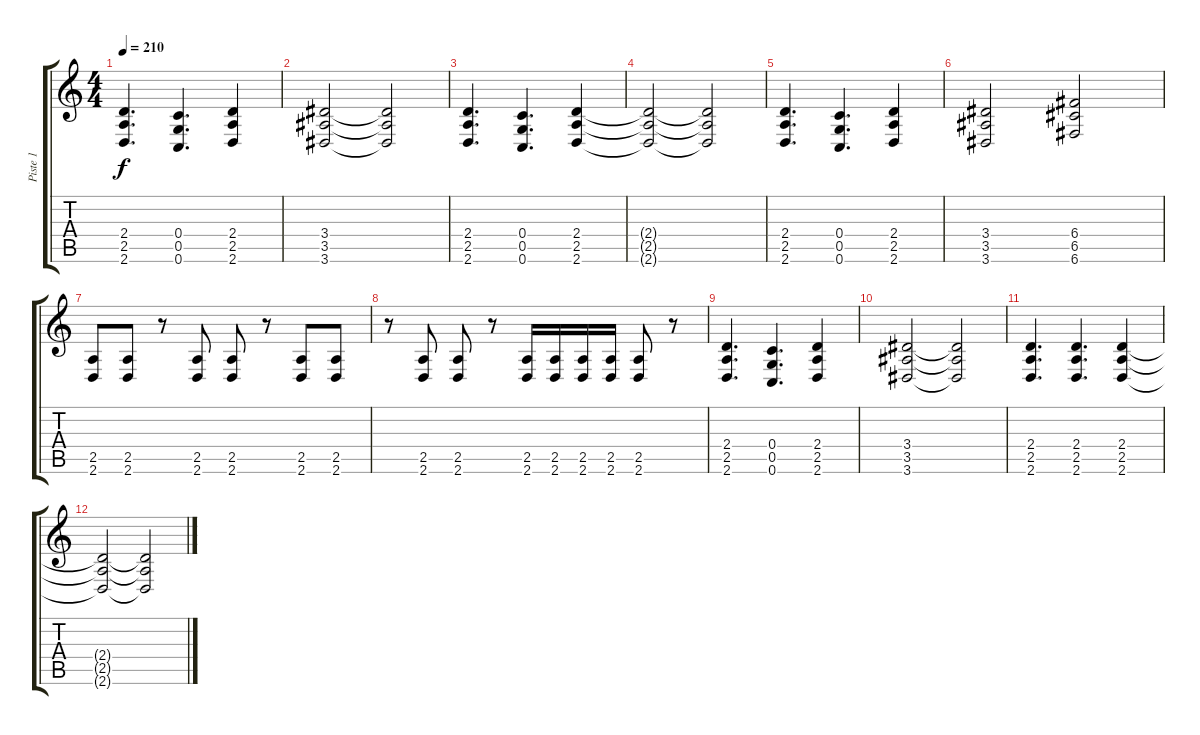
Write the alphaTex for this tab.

\track ("Piste 1" "Piste 1") {instrument overdrivenguitar}
\staff {score tabs}
\tuning (D4 A3 F3 C3 G2 C2) {hide}
\ts (4 4)
\tempo 210
\clef g2
\ks c
(2.4 2.5 2.6).4{d dy f} (0.4 0.5 0.6).4{d} (2.4 2.5 2.6).4 |
(3.4 3.5 3.6).2 (3.4{t} 3.5{t} 3.6{t}).2 |
(2.4 2.5 2.6).4{d} (0.4 0.5 0.6).4{d} (2.4 2.5 2.6).4 |
(2.4{t} 2.5{t} 2.6{t}).2 (2.4{t} 2.5{t} 2.6{t}).2 |
(2.4 2.5 2.6).4{d} (0.4 0.5 0.6).4{d} (2.4 2.5 2.6).4 |
(3.4 3.5 3.6).2 (6.4 6.5 6.6).2 |
(2.5 2.6).8 (2.5 2.6).8 r.8 (2.5 2.6).8 (2.5 2.6).8 r.8 (2.5 2.6).8 (2.5 2.6).8 |
r.8 (2.5 2.6).8 (2.5 2.6).8 r.8 (2.5 2.6).16 (2.5 2.6).16 (2.5 2.6).16 (2.5 2.6).16 (2.5 2.6).8 r.8 |
(2.4 2.5 2.6).4{d} (0.4 0.5 0.6).4{d} (2.4 2.5 2.6).4 |
(3.4 3.5 3.6).2 (3.4{t} 3.5{t} 3.6{t}).2 |
(2.4 2.5 2.6).4{d} (2.4 2.5 2.6).4{d} (2.4 2.5 2.6).4 |
(2.4{t} 2.5{t} 2.6{t}).2 (2.4{t} 2.5{t} 2.6{t}).2
